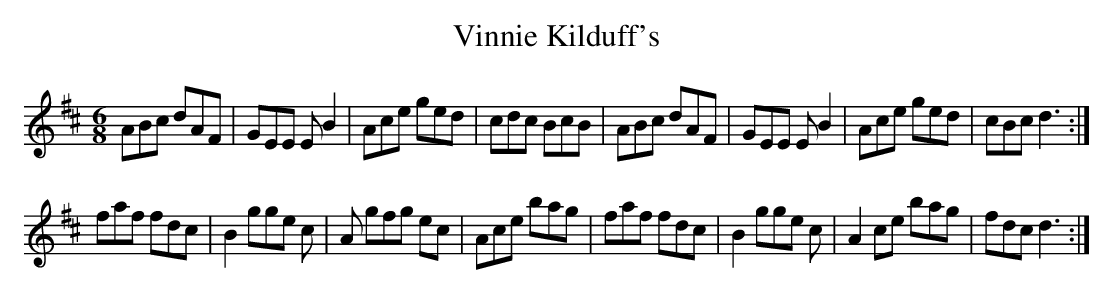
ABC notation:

X:1
T:Vinnie Kilduff's
K:D
M:6/8
L:1/8
ABc dAF|GEE E B2|Ace ged|cdc BcB|\
ABc dAF|GEE E B2|Ace ged|cBc d3 :|
faf fdc|B2 gge c|A gfg ec|Ace bag|\
faf fdc|B2 gge c|A2 ce bag|fdc d3 :|
